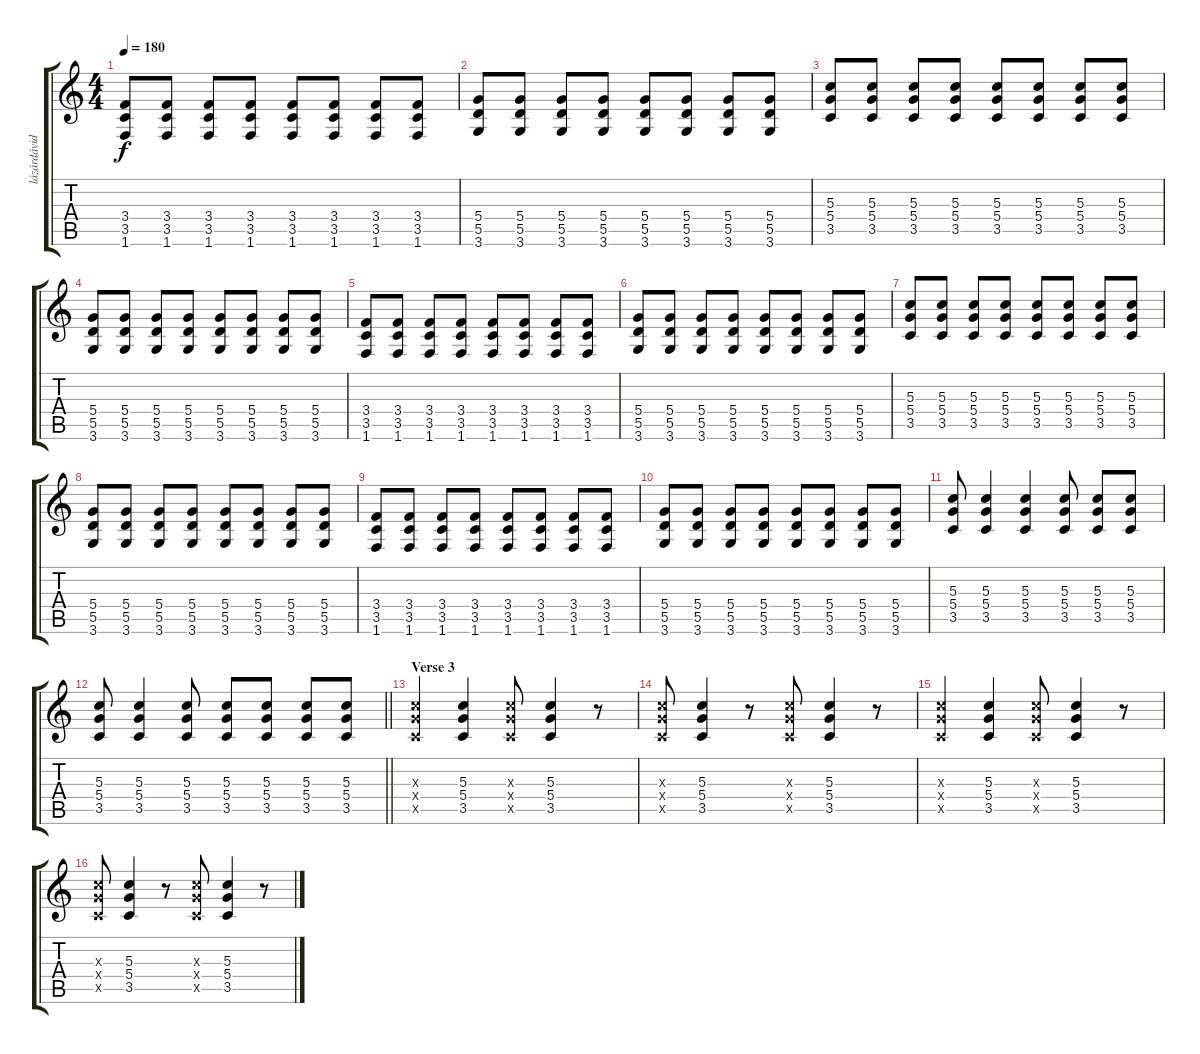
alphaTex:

\track ("lázárdávid - Gitár 1" "lázárdávid") {instrument distortionguitar}
\staff {score tabs}
\tuning (E4 B3 G3 D3 A2 E2) {hide}
\ts (4 4)
\tempo 180
\clef g2
\ks c
(3.4 3.5 1.6).8{dy f} (3.4 3.5 1.6).8 (3.4 3.5 1.6).8 (3.4 3.5 1.6).8 (3.4 3.5 1.6).8 (3.4 3.5 1.6).8 (3.4 3.5 1.6).8 (3.4 3.5 1.6).8 |
(5.4 5.5 3.6).8 (5.4 5.5 3.6).8 (5.4 5.5 3.6).8 (5.4 5.5 3.6).8 (5.4 5.5 3.6).8 (5.4 5.5 3.6).8 (5.4 5.5 3.6).8 (5.4 5.5 3.6).8 |
(5.3 5.4 3.5).8 (5.3 5.4 3.5).8 (5.3 5.4 3.5).8 (5.3 5.4 3.5).8 (5.3 5.4 3.5).8 (5.3 5.4 3.5).8 (5.3 5.4 3.5).8 (5.3 5.4 3.5).8 |
(5.4 5.5 3.6).8 (5.4 5.5 3.6).8 (5.4 5.5 3.6).8 (5.4 5.5 3.6).8 (5.4 5.5 3.6).8 (5.4 5.5 3.6).8 (5.4 5.5 3.6).8 (5.4 5.5 3.6).8 |
(3.4 3.5 1.6).8 (3.4 3.5 1.6).8 (3.4 3.5 1.6).8 (3.4 3.5 1.6).8 (3.4 3.5 1.6).8 (3.4 3.5 1.6).8 (3.4 3.5 1.6).8 (3.4 3.5 1.6).8 |
(5.4 5.5 3.6).8 (5.4 5.5 3.6).8 (5.4 5.5 3.6).8 (5.4 5.5 3.6).8 (5.4 5.5 3.6).8 (5.4 5.5 3.6).8 (5.4 5.5 3.6).8 (5.4 5.5 3.6).8 |
(5.3 5.4 3.5).8 (5.3 5.4 3.5).8 (5.3 5.4 3.5).8 (5.3 5.4 3.5).8 (5.3 5.4 3.5).8 (5.3 5.4 3.5).8 (5.3 5.4 3.5).8 (5.3 5.4 3.5).8 |
(5.4 5.5 3.6).8 (5.4 5.5 3.6).8 (5.4 5.5 3.6).8 (5.4 5.5 3.6).8 (5.4 5.5 3.6).8 (5.4 5.5 3.6).8 (5.4 5.5 3.6).8 (5.4 5.5 3.6).8 |
(3.4 3.5 1.6).8 (3.4 3.5 1.6).8 (3.4 3.5 1.6).8 (3.4 3.5 1.6).8 (3.4 3.5 1.6).8 (3.4 3.5 1.6).8 (3.4 3.5 1.6).8 (3.4 3.5 1.6).8 |
(5.4 5.5 3.6).8 (5.4 5.5 3.6).8 (5.4 5.5 3.6).8 (5.4 5.5 3.6).8 (5.4 5.5 3.6).8 (5.4 5.5 3.6).8 (5.4 5.5 3.6).8 (5.4 5.5 3.6).8 |
(5.3 5.4 3.5).8 (5.3 5.4 3.5).4 (5.3 5.4 3.5).4 (5.3 5.4 3.5).8 (5.3 5.4 3.5).8 (5.3 5.4 3.5).8 |
\barLineRight lightlight
(5.3 5.4 3.5).8 (5.3 5.4 3.5).4 (5.3 5.4 3.5).8 (5.3 5.4 3.5).8 (5.3 5.4 3.5).8 (5.3 5.4 3.5).8 (5.3 5.4 3.5).8 |
\section ("" "Verse 3")
(5.3{x} 5.4{x} 3.5{x}).4 (5.3 5.4 3.5).4 (5.3{x} 5.4{x} 3.5{x}).8 (5.3 5.4 3.5).4 r.8 |
(5.3{x} 5.4{x} 3.5{x}).8 (5.3 5.4 3.5).4 r.8 (5.3{x} 5.4{x} 3.5{x}).8 (5.3 5.4 3.5).4 r.8 |
(5.3{x} 5.4{x} 3.5{x}).4 (5.3 5.4 3.5).4 (5.3{x} 5.4{x} 3.5{x}).8 (5.3 5.4 3.5).4 r.8 |
(5.3{x} 5.4{x} 3.5{x}).8 (5.3 5.4 3.5).4 r.8 (5.3{x} 5.4{x} 3.5{x}).8 (5.3 5.4 3.5).4 r.8
